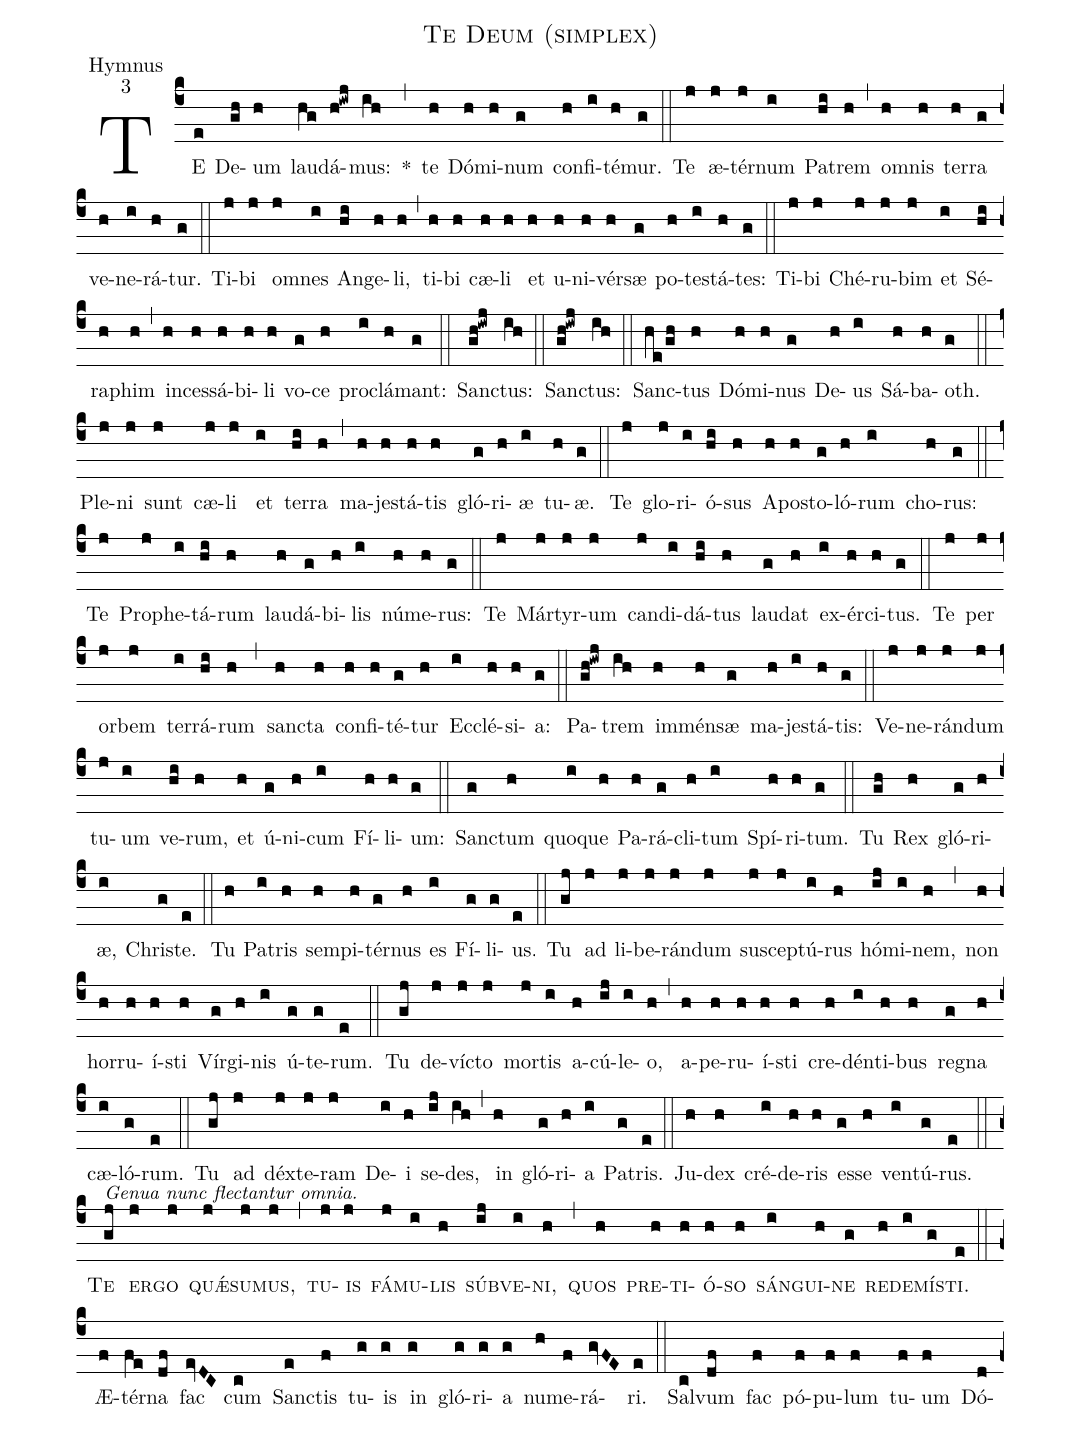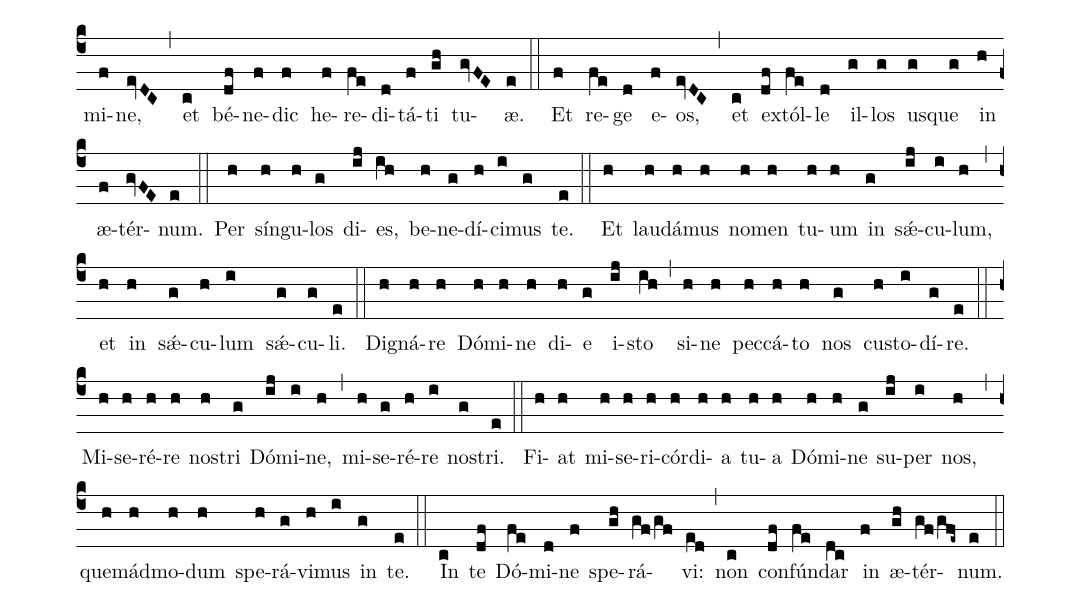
name: Te Deum (simplex);
office-part: Hymnus;
mode: 3;
%%
(c4)
TE(e) De(gh)um(h) lau(hg)dá(h!iwj)mus:(ih) *(,)
te(h) Dó(h)mi(h)num(g) con(h)fi(i)té(h)mur.(g) (::)
Te(j) æ(j)tér(j)num(i) Pa(hi)trem(h) (,)
o(h)mnis(h) ter(h)ra(g) ve(h)ne(i)rá(h)tur.(g) (::)
Ti(j)bi(j) o(j)mnes(i) An(hi)ge(h)li,(h) (,)
ti(h)bi(h) cæ(h)li(h) et(h) u(h)ni(h)vér(h)sæ(g) po(h)te(i)stá(h)tes:(g) (::)
Ti(j)bi(j) Ché(j)ru(j)bim(j) et(i) Sé(hi)ra(h)phim(h) (,)
in(h)ces(h)sá(h)bi(h)li(h) vo(g)ce(h) pro(i)clá(h)mant:(g) (::)
Sanc(gh!iwj)tus:(ih) (::)
Sanc(gh!iwj)tus:(ih) (::)
Sanc(he/gh)tus(h) Dó(h)mi(h)nus(g) De(h)us(i) Sá(h)ba(h)oth.(g) (::)
Ple(j)ni(j) sunt(j) cæ(j)li(j) et(i) ter(hi)ra(h) (,)
ma(h)je(h)stá(h)tis(h) gló(g)ri(h)æ(i) tu(h)æ.(g) (::)
Te(j) glo(j)ri(i)ó(hi)sus(h) A(h)po(h)sto(g)ló(h)rum(i) cho(h)rus:(g) (::)
Te(j) Pro(j)phe(i)tá(hi)rum(h) lau(h)dá(g)bi(h)lis(i) nú(h)me(h)rus:(g) (::)
Te(j) Már(j)tyr(j)um(j) can(j)di(i)dá(hi)tus(h) lau(g)dat(h) ex(i)ér(h)ci(h)tus.(g) (::)
Te(j) per(j) or(j)bem(j) ter(i)rá(hi)rum(h) (,)
sanc(h)ta(h) con(h)fi(h)té(g)tur(h) Ec(i)clé(h)si(h)a:(g) (::)
Pa(gh!iwj)trem(ih) im(h)mén(h)sæ(g) ma(h)je(i)stá(h)tis:(g) (::)
Ve(j)ne(j)rán(j)dum(j) tu(j)um(i) ve(hi)rum,(h) et(h) ú(g)ni(h)cum(i) Fí(h)li(h)um:(g) (::)
Sanc(g)tum(h) quo(i)que(h) Pa(h)rá(g)cli(h)tum(i) Spí(h)ri(h)tum.(g) (::)
Tu(gh) Rex(h) gló(g)ri(h)æ,(i) Chri(g)ste.(e) (::)
Tu(h) Pa(i)tris(h) sem(h)pi(h)tér(g)nus(h) es(i) Fí(g)li(g)us.(e) (::)
Tu(gj) ad(j) li(j)be(j)rán(j)dum(j) su(j)sce(j)ptú(i)rus(h) hó(ij)mi(i)nem,(h) (,)
non(h) hor(h)ru(h)í(h)sti(h) Vír(g)gi(h)nis(i) ú(g)te(g)rum.(e) (::)
Tu(gj) de(j)ví(j)cto(j) mor(j)tis(i) a(h)cú(ij)le(i)o,(h) (,)
a(h)pe(h)ru(h)í(h)sti(h) cre(h)dén(i)ti(h)bus(h) re(g)gna(h) cæ(i)ló(g)rum.(e) (::)
Tu(gj) ad(j) déx(j)te(j)ram(j) De(i)i(h) se(ij)des,(ih) (,)
in(h) gló(g)ri(h)a(i) Pa(g)tris.(e) (::)
Ju(h)dex(h) cré(i)de(h)ris(h) es(g)se(h) ven(i)tú(g)rus.(e) (::)
<alt>Genua nunc flectantur omnia.</alt> <sc>Te</sc>(gj) <sc>er</sc>(j)<sc>go</sc>(j) <sc>qu</sc><v>\GreSmallCaps{\'æ}</v>(j)<sc>su</sc>(j)<sc>mus,</sc>(j) (,)
<sc>tu</sc>(j)<sc>is</sc>(j) <sc>fá</sc>(j)<sc>mu</sc>(i)<sc>lis</sc>(h) <sc>súb</sc>(ij)<sc>ve</sc>(i)<sc>ni,</sc>(h) (,)
<sc>quos</sc>(h) <sc>pre</sc>(h)<sc>ti</sc>(h)<sc>ó</sc>(h)<sc>so</sc>(h) <sc>sán</sc>(i)<sc>gui</sc>(h)<sc>ne</sc>(g) <sc>re</sc>(h)<sc>de</sc>(i)<sc>mí</sc>(g)<sc>sti.</sc>(e) (::)
Æ(f)tér(fe)na(df) fac(evDC) cum(c) Sanc(e)tis(f) tu(g)is(g) in(g) gló(g)ri(g)a(g) nu(h)me(f)rá(gvFE)ri.(e) (::)
Sal(c)vum(df) fac(f) pó(f)pu(f)lum(f) tu(f)um(f) Dó(d)mi(f)ne,(evDC) (,)
et(c) bé(df)ne(f)dic(f) he(f)re(fe)di(d)tá(f)ti(gh) tu(gvFE)æ.(e) (::)
Et(f) re(fe)ge(d) e(f)os,(evDC) (,)
et(c) ex(df)tól(fe)le(d) il(g)los(g) us(g)que(g) in(h) æ(f)tér(gvFE)num.(e) (::)
Per(h) sín(h)gu(h)los(g) di(ij)es,(ih) be(h)ne(g)dí(h)ci(i)mus(g) te.(e) (::)
Et(h) lau(h)dá(h)mus(h) no(h)men(h) tu(h)um(h) in(g) sǽ(ij)cu(i)lum,(h) (,)
et(h) in(h) sǽ(g)cu(h)lum(i) sǽ(g)cu(g)li.(e) (::)
Di(h)gná(h)re(h) Dó(h)mi(h)ne(h) di(h)e(g) i(ij)sto(ih) (,)
si(h)ne(h) pec(h)cá(h)to(h) nos(g) cu(h)sto(i)dí(g)re.(e) (::)
Mi(h)se(h)ré(h)re(h) no(h)stri(g) Dó(ij)mi(i)ne,(h) (,)
mi(h)se(g)ré(h)re(i) no(g)stri.(e) (::)
Fi(h)at(h) mi(h)se(h)ri(h)cór(h)di(h)a(h) tu(h)a(h) Dó(h)mi(h)ne(g) su(ij)per(i) nos,(h) (,)
que(h)mád(h)mo(h)dum(h) spe(h)rá(g)vi(h)mus(i) in(g) te.(e) (::)
In(c) te(df) Dó(fe)mi(d)ne(f) spe(gh)rá(gf/gf)vi:(ed) (,)
non(c) con(df)fún(fe)dar(dc) in(f) æ(gh)tér(gf/gfe~)num.(e) (::)
